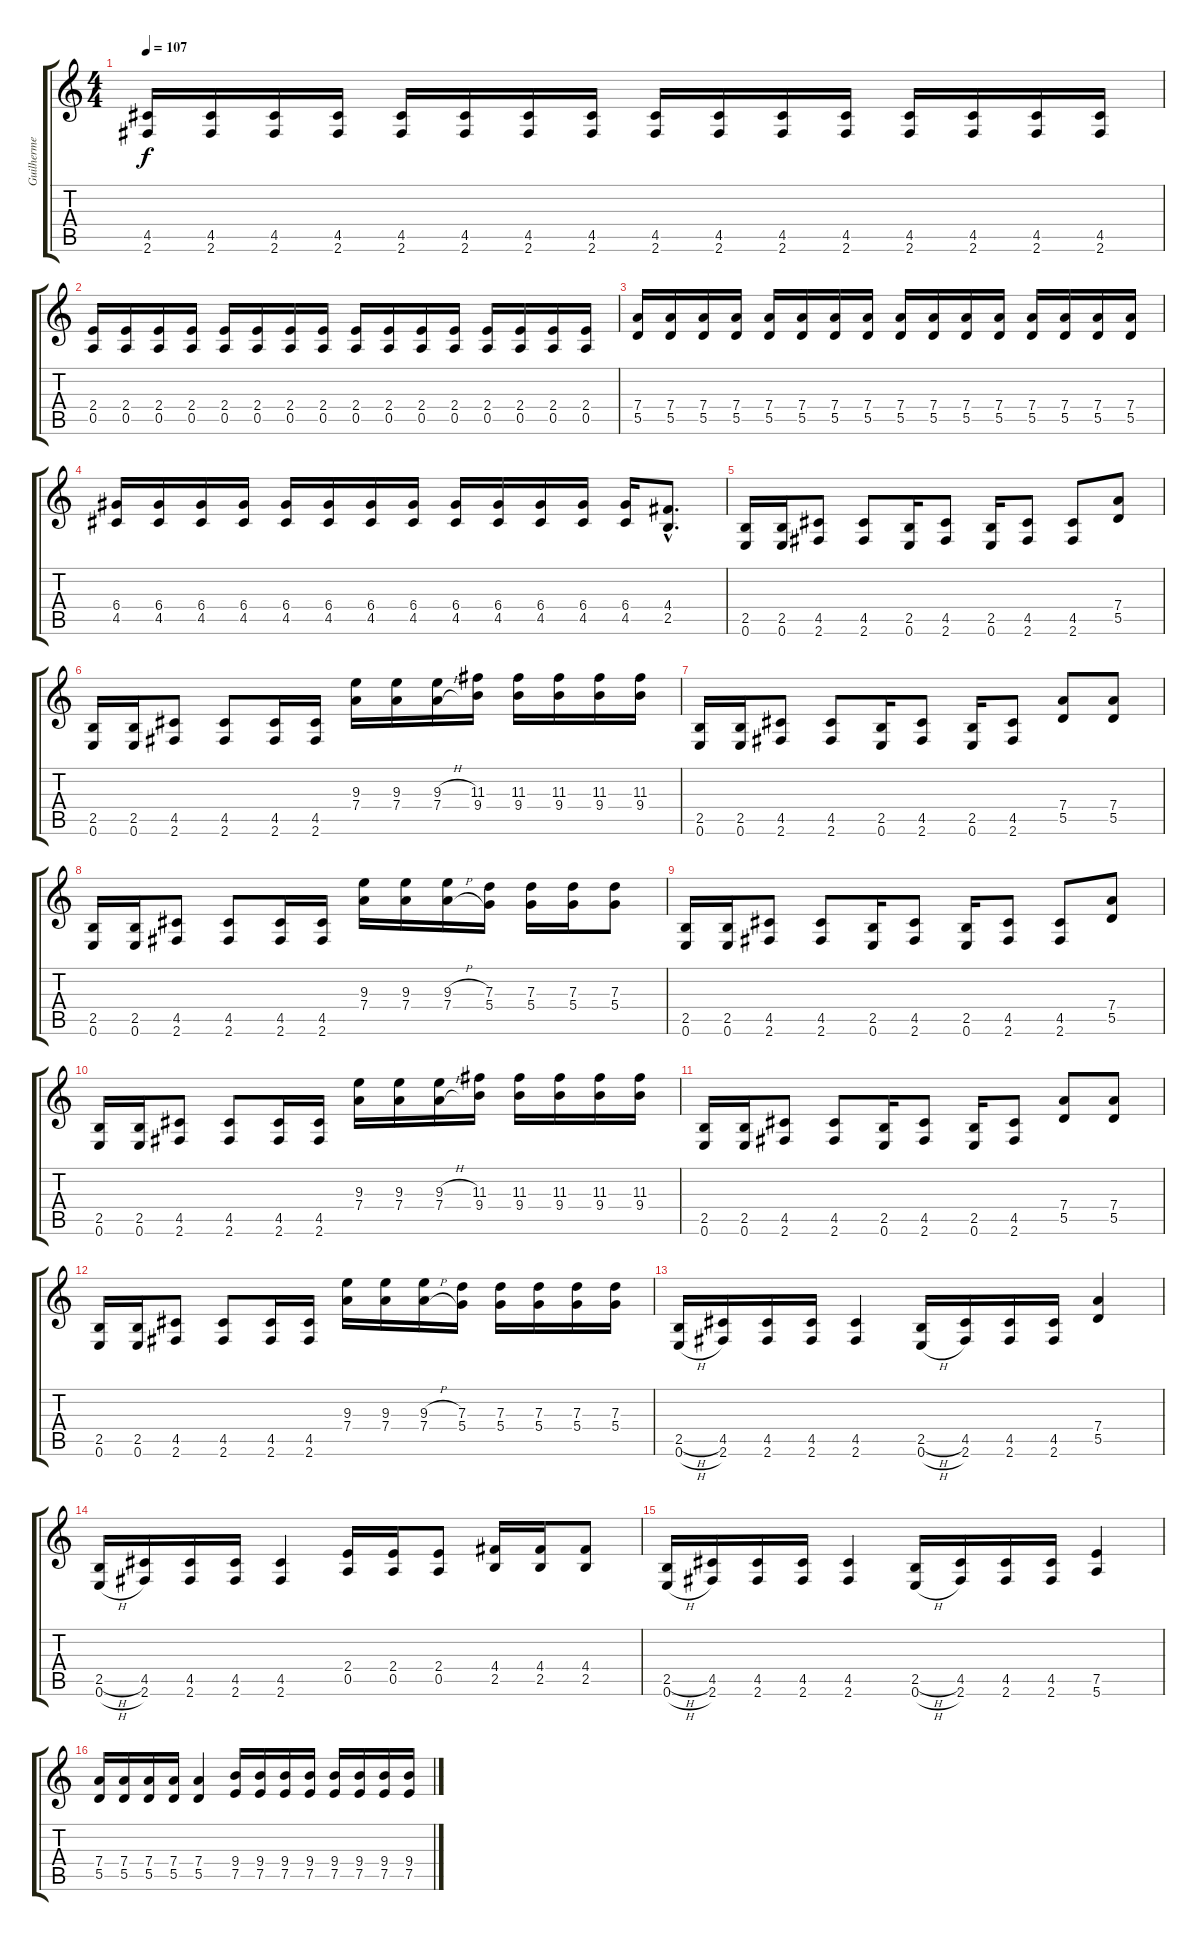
\track ("Guilherme Distorção" "Guilherme ") {instrument distortionguitar}
\staff {score tabs}
\tuning (E4 B3 G3 D3 A2 E2) {hide}
\ts (4 4)
\tempo 107
\clef g2
\ks c
(4.5 2.6).16{dy f} (4.5 2.6).16 (4.5 2.6).16 (4.5 2.6).16 (4.5 2.6).16 (4.5 2.6).16 (4.5 2.6).16 (4.5 2.6).16 (4.5 2.6).16 (4.5 2.6).16 (4.5 2.6).16 (4.5 2.6).16 (4.5 2.6).16 (4.5 2.6).16 (4.5 2.6).16 (4.5 2.6).16 |
(2.4 0.5).16 (2.4 0.5).16 (2.4 0.5).16 (2.4 0.5).16 (2.4 0.5).16 (2.4 0.5).16 (2.4 0.5).16 (2.4 0.5).16 (2.4 0.5).16 (2.4 0.5).16 (2.4 0.5).16 (2.4 0.5).16 (2.4 0.5).16 (2.4 0.5).16 (2.4 0.5).16 (2.4 0.5).16 |
(7.4 5.5).16 (7.4 5.5).16 (7.4 5.5).16 (7.4 5.5).16 (7.4 5.5).16 (7.4 5.5).16 (7.4 5.5).16 (7.4 5.5).16 (7.4 5.5).16 (7.4 5.5).16 (7.4 5.5).16 (7.4 5.5).16 (7.4 5.5).16 (7.4 5.5).16 (7.4 5.5).16 (7.4 5.5).16 |
(6.4 4.5).16 (6.4 4.5).16 (6.4 4.5).16 (6.4 4.5).16 (6.4 4.5).16 (6.4 4.5).16 (6.4 4.5).16 (6.4 4.5).16 (6.4 4.5).16 (6.4 4.5).16 (6.4 4.5).16 (6.4 4.5).16 (6.4 4.5).16 (4.4{hac} 2.5{hac}).8{d} |
(2.5 0.6).16 (2.5 0.6).16 (4.5 2.6).8 (4.5 2.6).8 (2.5 0.6).16 (4.5 2.6).8 (2.5 0.6).16 (4.5 2.6).8 (4.5 2.6).8 (7.4 5.5).8 |
(2.5 0.6).16 (2.5 0.6).16 (4.5 2.6).8 (4.5 2.6).8 (4.5 2.6).16 (4.5 2.6).16 (9.3 7.4).16 (9.3 7.4).16 (9.3{h} 7.4{h}).16 (11.3 9.4).16 (11.3 9.4).16 (11.3 9.4).16 (11.3 9.4).16 (11.3 9.4).16 |
(2.5 0.6).16 (2.5 0.6).16 (4.5 2.6).8 (4.5 2.6).8 (2.5 0.6).16 (4.5 2.6).8 (2.5 0.6).16 (4.5 2.6).8 (7.4 5.5).8 (7.4 5.5).8 |
(2.5 0.6).16 (2.5 0.6).16 (4.5 2.6).8 (4.5 2.6).8 (4.5 2.6).16 (4.5 2.6).16 (9.3 7.4).16 (9.3 7.4).16 (9.3{h} 7.4{h}).16 (7.3 5.4).16 (7.3 5.4).16 (7.3 5.4).16 (7.3 5.4).8 |
(2.5 0.6).16 (2.5 0.6).16 (4.5 2.6).8 (4.5 2.6).8 (2.5 0.6).16 (4.5 2.6).8 (2.5 0.6).16 (4.5 2.6).8 (4.5 2.6).8 (7.4 5.5).8 |
(2.5 0.6).16 (2.5 0.6).16 (4.5 2.6).8 (4.5 2.6).8 (4.5 2.6).16 (4.5 2.6).16 (9.3 7.4).16 (9.3 7.4).16 (9.3{h} 7.4{h}).16 (11.3 9.4).16 (11.3 9.4).16 (11.3 9.4).16 (11.3 9.4).16 (11.3 9.4).16 |
(2.5 0.6).16 (2.5 0.6).16 (4.5 2.6).8 (4.5 2.6).8 (2.5 0.6).16 (4.5 2.6).8 (2.5 0.6).16 (4.5 2.6).8 (7.4 5.5).8 (7.4 5.5).8 |
(2.5 0.6).16 (2.5 0.6).16 (4.5 2.6).8 (4.5 2.6).8 (4.5 2.6).16 (4.5 2.6).16 (9.3 7.4).16 (9.3 7.4).16 (9.3{h} 7.4{h}).16 (7.3 5.4).16 (7.3 5.4).16 (7.3 5.4).16 (7.3 5.4).16 (7.3 5.4).16 |
(2.5{h} 0.6{h}).16 (4.5 2.6).16 (4.5 2.6).16 (4.5 2.6).16 (4.5 2.6).4 (2.5{h} 0.6{h}).16 (4.5 2.6).16 (4.5 2.6).16 (4.5 2.6).16 (7.4 5.5).4 |
(2.5{h} 0.6{h}).16 (4.5 2.6).16 (4.5 2.6).16 (4.5 2.6).16 (4.5 2.6).4 (2.4 0.5).16 (2.4 0.5).16 (2.4 0.5).8 (4.4 2.5).16 (4.4 2.5).16 (4.4 2.5).8 |
(2.5{h} 0.6{h}).16 (4.5 2.6).16 (4.5 2.6).16 (4.5 2.6).16 (4.5 2.6).4 (2.5{h} 0.6{h}).16 (4.5 2.6).16 (4.5 2.6).16 (4.5 2.6).16 (7.5 5.6).4 |
(7.4 5.5).16 (7.4 5.5).16 (7.4 5.5).16 (7.4 5.5).16 (7.4 5.5).4 (9.4 7.5).16 (9.4 7.5).16 (9.4 7.5).16 (9.4 7.5).16 (9.4 7.5).16 (9.4 7.5).16 (9.4 7.5).16 (9.4 7.5).16
